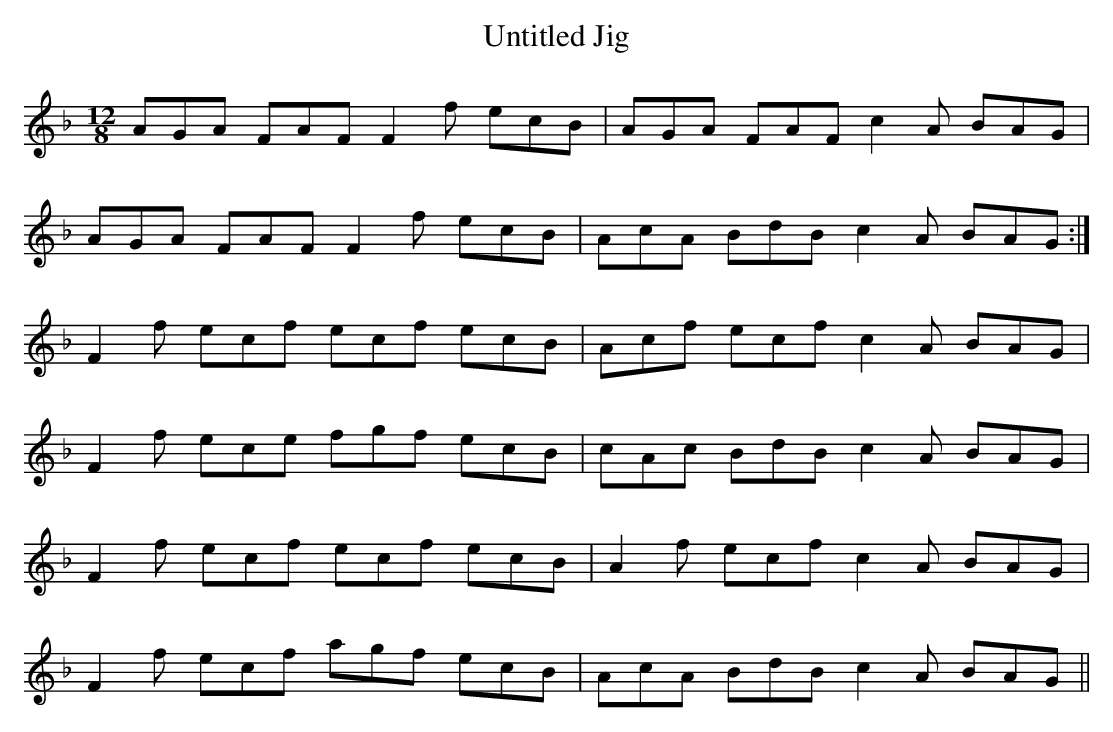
X:1
T:Untitled Jig
M:12/8
L:1/8
K:F
AGA FAF F2f ecB|AGA FAF c2A BAG|
AGA FAF F2f ecB|AcA BdB c2A BAG:|
F2f ecf ecf ecB|Acf ecf c2A BAG|
F2f ece fgf ecB|cAc BdB c2A BAG|
F2f ecf ecf ecB|A2f ecf c2A BAG|
F2f ecf agf ecB|AcA BdB c2 A BAG||
